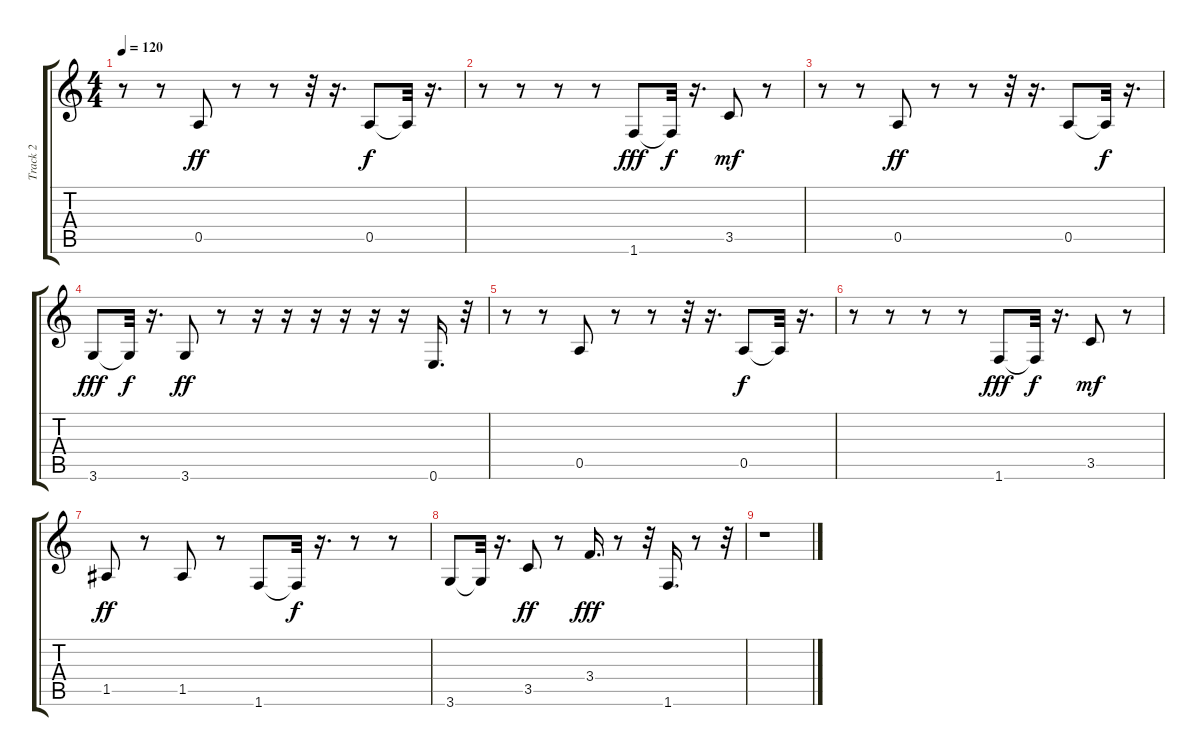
\track ("Track 2" "Track 2") {instrument synthbass2}
\staff {score tabs}
\tuning (E4 B3 G3 D3 A2 E2) {hide}
\ts (4 4)
\tempo 120
\clef g2
\ks c
r.8{dy fff} r.8 0.5.8{dy ff} r.8 r.8 r.32 r.16{d} 0.5.8{dy f} 0.5{t}.32 r.16{d} |
r.8 r.8 r.8 r.8 1.6.8{dy fff} 1.6{t}.32{dy f} r.16{d} 3.5.8{dy mf} r.8 |
r.8 r.8 0.5.8{dy ff} r.8 r.8 r.32 r.16{d} 0.5.8 0.5{t}.32{dy f} r.16{d} |
3.6.8{dy fff} 3.6{t}.32{dy f} r.16{d} 3.6.8{dy ff} r.8 r.16 r.16 r.16 r.16 r.16 r.16 0.6.16{d} r.32 |
r.8 r.8 0.5.8 r.8 r.8 r.32 r.16{d} 0.5.8{dy f} 0.5{t}.32 r.16{d} |
r.8 r.8 r.8 r.8 1.6.8{dy fff} 1.6{t}.32{dy f} r.16{d} 3.5.8{dy mf} r.8 |
1.5.8{dy ff} r.8 1.5.8 r.8 1.6.8 1.6{t}.32{dy f} r.16{d} r.8 r.8 |
3.6.8 3.6{t}.32 r.16{d} 3.5.8{dy ff} r.8 3.4.16{d dy fff} r.8 r.32 1.6.16{d} r.8 r.32 |
r.1
